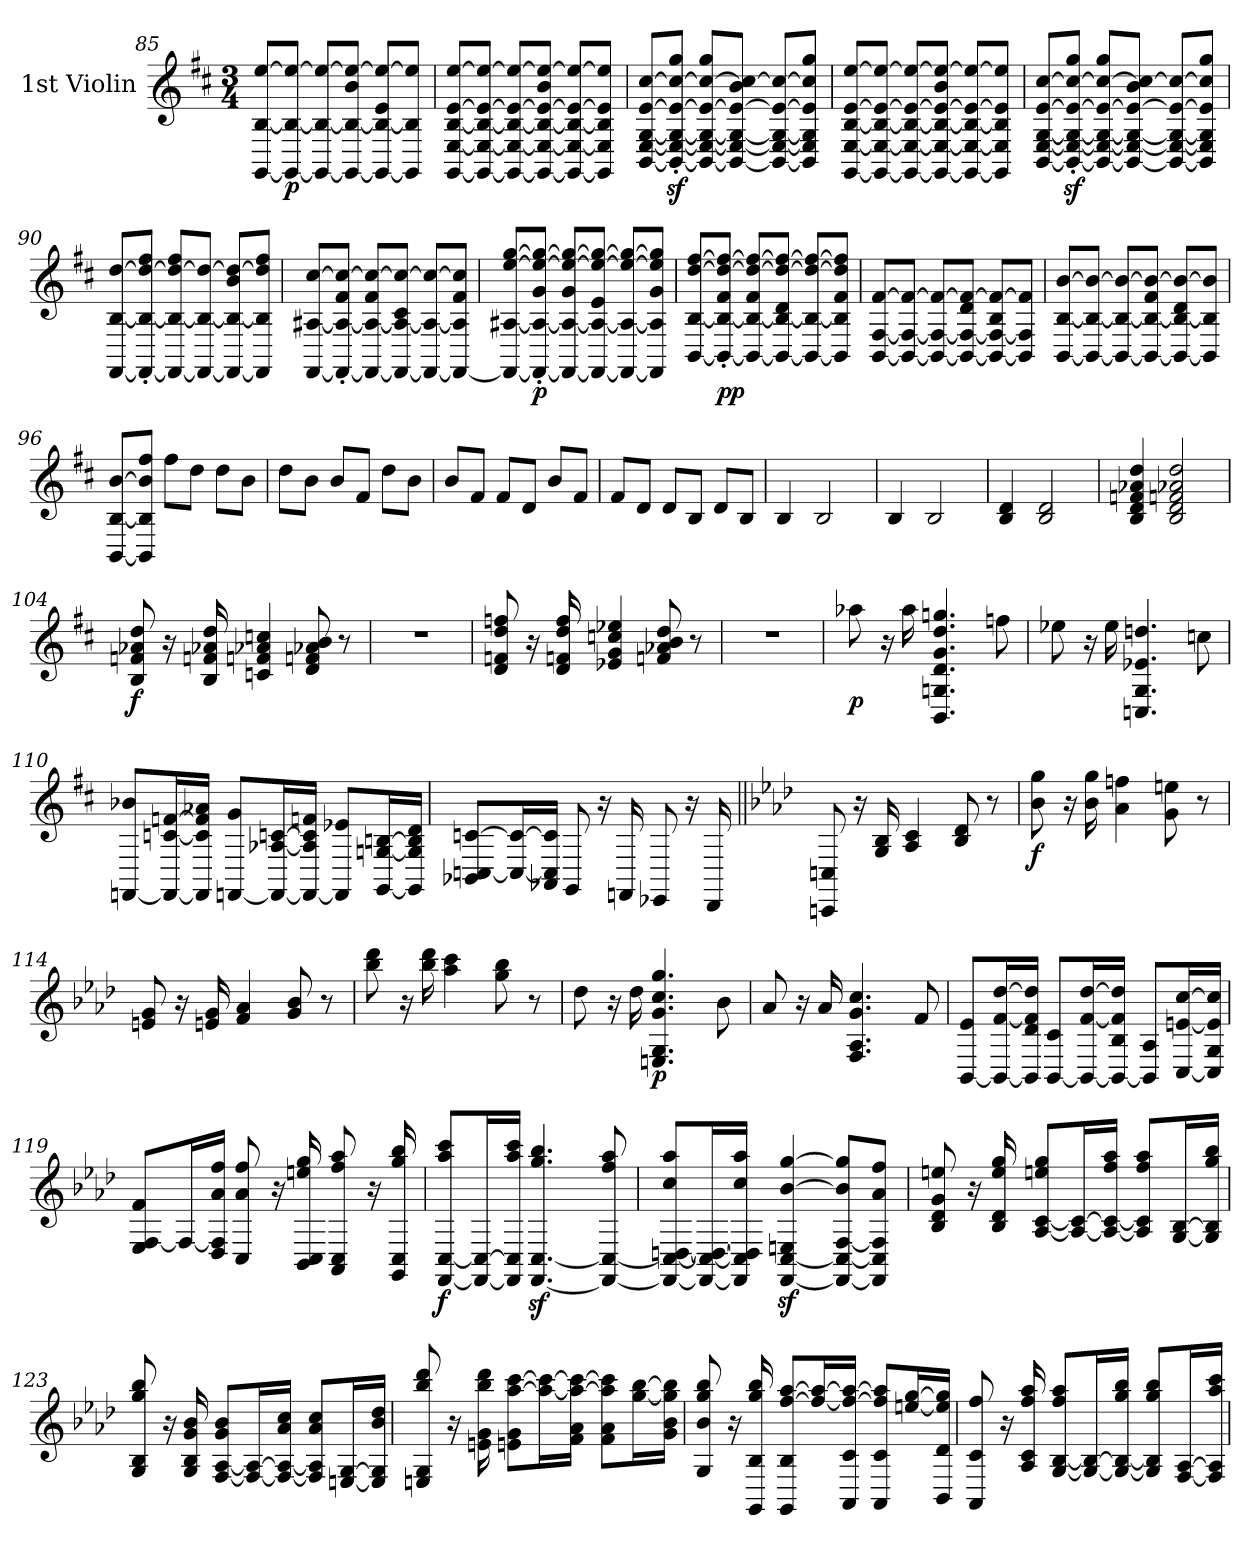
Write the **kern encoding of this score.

**kern	**dynam
*part1	*part1
*staff1	*staff1
*I"1st Violin	*
*I'Vln	*
*clefG2	*
*k[f#c#]	*
*M3/4	*
=85	=85
[8GG [8B [8eeL	.
8GG_ 8B_ 8ee_J	p
8GG_ 8B_ 8ee_L	.
8GG_ 8B_ 8b 8ee_J	.
8GG_ 8B_ 8e 8ee_L	.
8GG] 8B] 8ee]J	.
=86	=86
[8GG [8E [8B [8e [8eeL	.
8GG_ 8E_ 8B_ 8e_ 8ee_J	.
8GG_ 8E_ 8B_ 8e_ 8ee_L	.
8GG_ 8E_ 8B_ 8e_ 8b 8ee_J	.
8GG_ 8E_ 8B_ 8e_ 8ee_L	.
8GG] 8E] 8B] 8e] 8ee]J	.
=87	=87
[8BB [8E [8G [8e [8cc#L	.
8BB_z' 8E_z' 8G_z' 8e_z' 8cc#_z' 8ggz'J	.
8BB_ 8E_ 8G_ 8e_ 8cc#_ 8ggL	.
8BB_ 8E_ 8G_ 8e_ 8b 8cc#_J	.
8BB_ 8E_ 8G_ 8e_ 8cc#_L	.
8BB] 8E] 8G] 8e] 8cc#] 8ggJ	.
=88	=88
[8GG [8E [8B [8e [8eeL	.
8GG_ 8E_ 8B_ 8e_ 8ee_J	.
8GG_ 8E_ 8B_ 8e_ 8ee_L	.
8GG_ 8E_ 8B_ 8e_ 8b 8ee_J	.
8GG_ 8E_ 8B_ 8e_ 8ee_L	.
8GG] 8E] 8B] 8e] 8ee]J	.
=89	=89
[8BB [8E [8G [8e [8cc#L	.
8BB_z' 8E_z' 8G_z' 8e_z' 8cc#_z' 8ggz'J	.
8BB_ 8E_ 8G_ 8e_ 8cc#_ 8ggL	.
8BB_ 8E_ 8G_ 8e_ 8b 8cc#_J	.
8BB_ 8E_ 8G_ 8e_ 8cc#_L	.
8BB] 8E] 8G] 8e] 8cc#] 8ggJ	.
=90	=90
[8FF# [8B [8ddL	.
8FF#_' 8B_' 8dd_' 8ff#'J	.
8FF#_ 8B_ 8dd_ 8ff#L	.
8FF#_ 8B_ 8dd_J	.
8FF#_ 8B_ 8b 8dd_L	.
8FF#] 8B] 8dd] 8ff#J	.
=91	=91
[8FF# [8A#X [8cc#L	.
8FF#_' 8A#_' 8f#' 8cc#_'J	.
8FF#_ 8A#_ 8f# 8cc#_L	.
8FF#_ 8A#_ 8c# 8cc#_J	.
8FF#_ 8A#_ 8cc#_L	.
8FF#_ 8A#] 8f# 8cc#]J	.
=92	=92
8FF#_ [8A#X [8ee [8ggL	.
8FF#_' 8A#_' 8g' 8ee_' 8gg_'J	p
8FF#_ 8A#_ 8g 8ee_ 8gg_L	.
8FF#_ 8A#_ 8e 8ee_ 8gg_J	.
8FF#_ 8A#_ 8ee_ 8gg_L	.
8FF#] 8A#] 8g 8ee] 8gg]J	.
=93	=93
[8BB [8B [8dd [8ff#L	.
8BB_' 8B_' 8f#' 8dd_' 8ff#_'J	pp
8BB_ 8B_ 8f# 8dd_ 8ff#_L	.
8BB_ 8B_ 8d 8dd_ 8ff#_J	.
8BB_ 8B_ 8dd_ 8ff#_L	.
8BB] 8B] 8f# 8dd] 8ff#]J	.
=94	=94
[8BB [8F# [8f#L	.
8BB_ 8F#_ 8f#_J	.
8BB_ 8F#_ 8f#_L	.
8BB_ 8F#_ 8d 8f#_J	.
8BB_ 8F#_ 8B 8f#_L	.
8BB] 8F#] 8f#]J	.
=95	=95
[8BB [8B [8bL	.
8BB_ 8B_ 8b_J	.
8BB_ 8B_ 8b_L	.
8BB_ 8B_ 8f# 8b_J	.
8BB_ 8B_ 8d 8b_L	.
8BB] 8B] 8b]J	.
=96	=96
[8BB [8B [8bL	.
8BB] 8B] 8b] 8ff#J	.
8ff#L	.
8ddJ	.
8ddL	.
8bJ	.
=97	=97
8ddL	.
8bJ	.
8bL	.
8f#J	.
8ddL	.
8bJ	.
=98	=98
8bL	.
8f#J	.
8f#L	.
8dJ	.
8bL	.
8f#J	.
=99	=99
8f#L	.
8dJ	.
8dL	.
8BJ	.
8dL	.
8BJ	.
=100	=100
4B	.
2B	.
=101	=101
4B	.
2B	.
=102	=102
4B 4d	.
2B 2d	.
=103	=103
4B 4d 4fn 4a-X 4dd	.
2B 2d 2fn 2a-X 2dd	.
=104	=104
8B 8fn 8a-X 8dd	f
16r	.
16B 16fn 16a-X 16dd	.
4cn 4fn 4a-X 4ccn	.
8d 8fn 8a-X 8b	.
8r	.
=105	=105
2.r	.
=106	=106
8d 8fn 8dd 8ffn	.
16r	.
16d 16fn 16dd 16ff	.
4e-X 4g 4ccn 4ee-X	.
8fn 8a-X 8b 8dd	.
8r	.
=107	=107
2.r	.
=108	=108
8aa-X	p
16r	.
16aa-	.
4.BB 4.Gn 4.d 4.g 4.dd 4.ggn	.
8ffn	.
=109	=109
8ee-X	.
16r	.
16ee-	.
4.Cn 4.G 4.e-X 4.ddn	.
8ccn	.
=110	=110
[8FFn 8b-XL	.
16FF_ [16cn [16fnL	.
16FF] 16c] 16f] 16a-XJJ	.
[8FFn 8gL	.
16FF_ [16A-X [16cnL	.
16FF_ 16A-] 16c] 16fnJJ	.
8FF] 8e-XL	.
[16GG [16Gn [16BnL	.
16GG] 16G] 16B] 16dJJ	.
=111	=111
8BB-X [8Cn [8cnL	.
16C_ 16c_L	.
16AA-X 16C] 16c]JJ	.
8GG	.
16r	.
16FFn	.
8EE-X	.
16r	.
16DD	.
=112||	=112||
*k[b-e-a-d-]	*
8CCn 8Cn	.
16r	.
16G 16B-	.
4A- 4c	.
8B- 8d-	.
8r	.
=113	=113
8b- 8gg	f
16r	.
16b- 16gg	.
4a- 4ffn	.
8g 8een	.
8r	.
=114	=114
8en 8g	.
16r	.
16en 16g	.
4f 4a-	.
8g 8b-	.
8r	.
=115	=115
8bb- 8ddd-	.
16r	.
16bb- 16ddd-	.
4aa- 4ccc	.
8gg 8bb-	.
8r	.
=116	=116
8dd-	.
16r	.
16dd-	.
4.En 4.G 4.g 4.cc 4.gg	p
8b-	.
=117	=117
8a-	.
16r	.
16a-	.
4.F 4.A- 4.g 4.cc	.
8f	.
=118	=118
[8BB- 8e-L	.
16BB-_ [16f [16dd-L	.
16BB-] 16d- 16f] 16dd-]JJ	.
[8BB- 8cL	.
16BB-_ [16f [16dd-L	.
16BB-_ 16B- 16f] 16dd-]JJ	.
8BB-] 8A-L	.
[16C [16en [16ccL	.
16C] 16G 16e] 16cc]JJ	.
=119	=119
8E- [8F 8fL	.
16FL_	.
16D- 16F] 16a- 16ffJJ	.
8C 8a- 8ff	.
16r	.
16BB- 16C 16een 16gg	.
8AA- 8C 8ff 8aa-	.
16r	.
16GG 16C 16gg 16bb-	.
=120	=120
[8FF [8C 8aa- 8cccL	f
16FF_ 16C_L	.
16FF] 16C] 16aa- 16cccJJ	.
[4.FFz [4.Cz 4.ggz 4.bb-z	.
8FF_ 8C_ 8ff 8aa-	.
=121	=121
8FF_ 8C_ [8Dn 8cc 8aa-L	.
16FF_ 16C_ 16D_L	.
16FF] 16C] 16D] 16cc 16aa-JJ	.
[4FFz [4Cz 4Enz [4b-z [4ggz	.
8FF_ 8C_ [8F 8b-] 8gg]L	.
8FF] 8C] 8F] 8a- 8ffJ	.
=122	=122
8B- 8d- 8g 8een	.
16r	.
16B- 16d- 16ee 16gg	.
[8A- [8c 8een 8ggL	.
16A-_ 16c_L	.
16A-_ 16c_ 16ff 16aa-JJ	.
8A-] 8c] 8ff 8aa-L	.
[16G [16B-L	.
16G] 16B-] 16gg 16bb-JJ	.
=123	=123
8G 8B- 8gg 8bb-	.
16r	.
16G 16B- 16g 16b-	.
[8F [8A- 8g 8b-L	.
16F_ 16A-_L	.
16F_ 16A-_ 16a- 16ccJJ	.
8F] 8A-] 8a- 8ccL	.
[16En [16GL	.
16E] 16G] 16b- 16dd-JJ	.
=124	=124
8En 8G 8bb- 8ddd-	.
16r	.
16en 16g 16bb- 16ddd-	.
8en 8g [8aa- [8cccL	.
16aa-_ 16ccc_L	.
16f 16a- 16aa-_ 16ccc_JJ	.
8f 8a- 8aa-] 8ccc]L	.
[16gg [16bb-L	.
16g 16b- 16gg] 16bb-]JJ	.
=125	=125
8G 8b- 8gg 8bb-	.
16r	.
16GG 16B- 16gg 16bb-	.
8GG 8B- [8ff [8aa-L	.
16ff_ 16aa-_L	.
16AA- 16c 16ff_ 16aa-_JJ	.
8AA- 8c 8ff] 8aa-]L	.
[16een [16ggL	.
16BB- 16d- 16ee] 16gg]JJ	.
=126	=126
8AA- 8c 8ff	.
16r	.
16A- 16c 16ff 16aa-	.
[8G [8B- 8ff 8aa-L	.
16G_ 16B-_L	.
16G_ 16B-_ 16gg 16bb-JJ	.
8G] 8B-] 8gg 8bb-L	.
[16F [16A-L	.
16F] 16A-] 16aa- 16cccJJ	.
=	=
*-	*-
